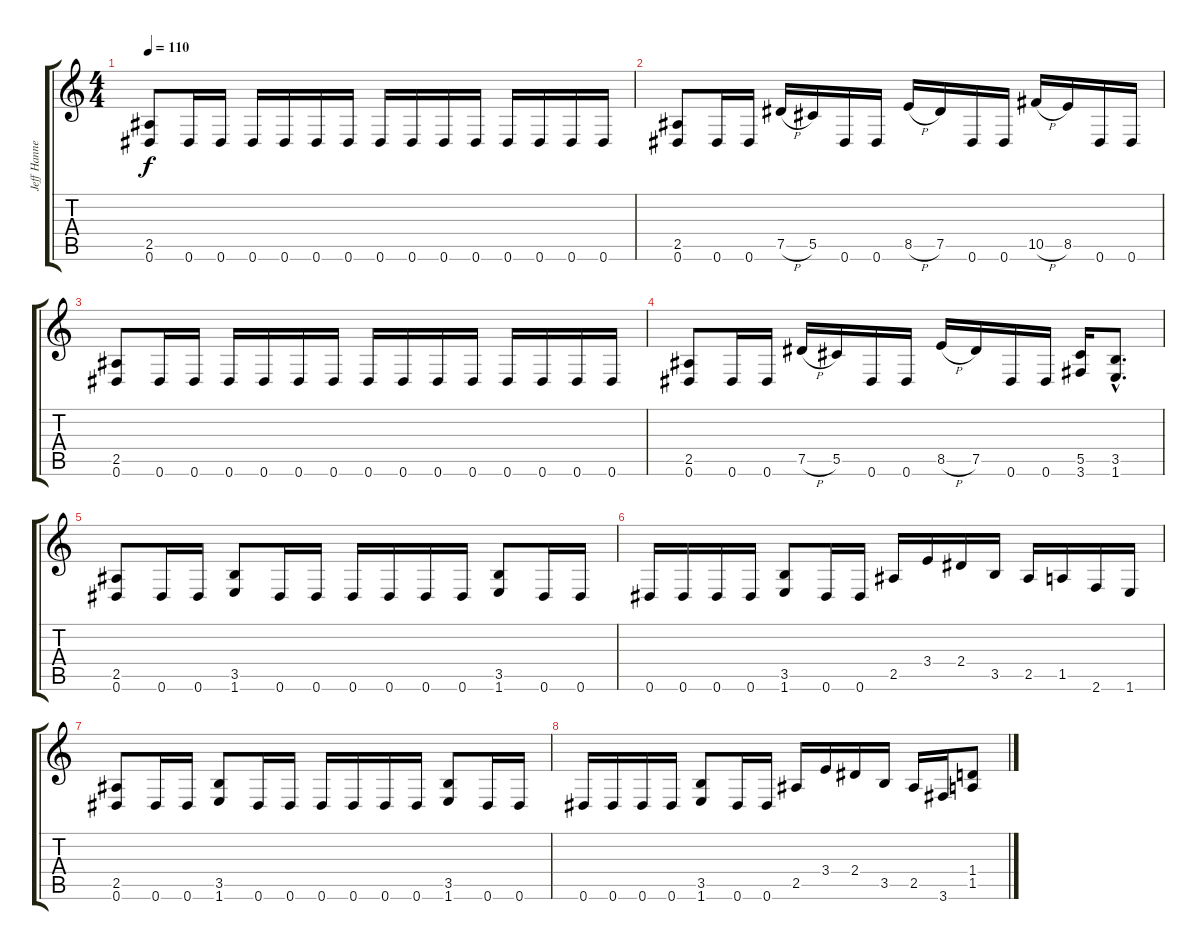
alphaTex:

\track ("Jeff Hannemann" "Jeff Hanne") {instrument distortionguitar}
\staff {score tabs}
\tuning (Eb4 Bb3 Gb3 Db3 Ab2 Eb2) {hide}
\ts (4 4)
\tempo 110
\clef g2
\ks c
(2.5 0.6).8{dy f} 0.6.16 0.6.16 0.6.16 0.6.16 0.6.16 0.6.16 0.6.16 0.6.16 0.6.16 0.6.16 0.6.16 0.6.16 0.6.16 0.6.16 |
(2.5 0.6).8 0.6.16 0.6.16 7.5{h}.16 5.5.16 0.6.16 0.6.16 8.5{h}.16 7.5.16 0.6.16 0.6.16 10.5{h}.16 8.5.16 0.6.16 0.6.16 |
(2.5 0.6).8 0.6.16 0.6.16 0.6.16 0.6.16 0.6.16 0.6.16 0.6.16 0.6.16 0.6.16 0.6.16 0.6.16 0.6.16 0.6.16 0.6.16 |
(2.5 0.6).8 0.6.16 0.6.16 7.5{h}.16 5.5.16 0.6.16 0.6.16 8.5{h}.16 7.5.16 0.6.16 0.6.16 (5.5 3.6).16 (3.5{hac} 1.6{hac}).8{d} |
(2.5 0.6).8 0.6.16 0.6.16 (3.5 1.6).8 0.6.16 0.6.16 0.6.16 0.6.16 0.6.16 0.6.16 (3.5 1.6).8 0.6.16 0.6.16 |
0.6.16 0.6.16 0.6.16 0.6.16 (3.5 1.6).8 0.6.16 0.6.16 2.5.16 3.4.16 2.4.16 3.5.16 2.5.16 1.5.16 2.6.16 1.6.16 |
(2.5 0.6).8 0.6.16 0.6.16 (3.5 1.6).8 0.6.16 0.6.16 0.6.16 0.6.16 0.6.16 0.6.16 (3.5 1.6).8 0.6.16 0.6.16 |
0.6.16 0.6.16 0.6.16 0.6.16 (3.5 1.6).8 0.6.16 0.6.16 2.5.16 3.4.16 2.4.16 3.5.16 2.5.16 3.6.16 (1.4 1.5).8
